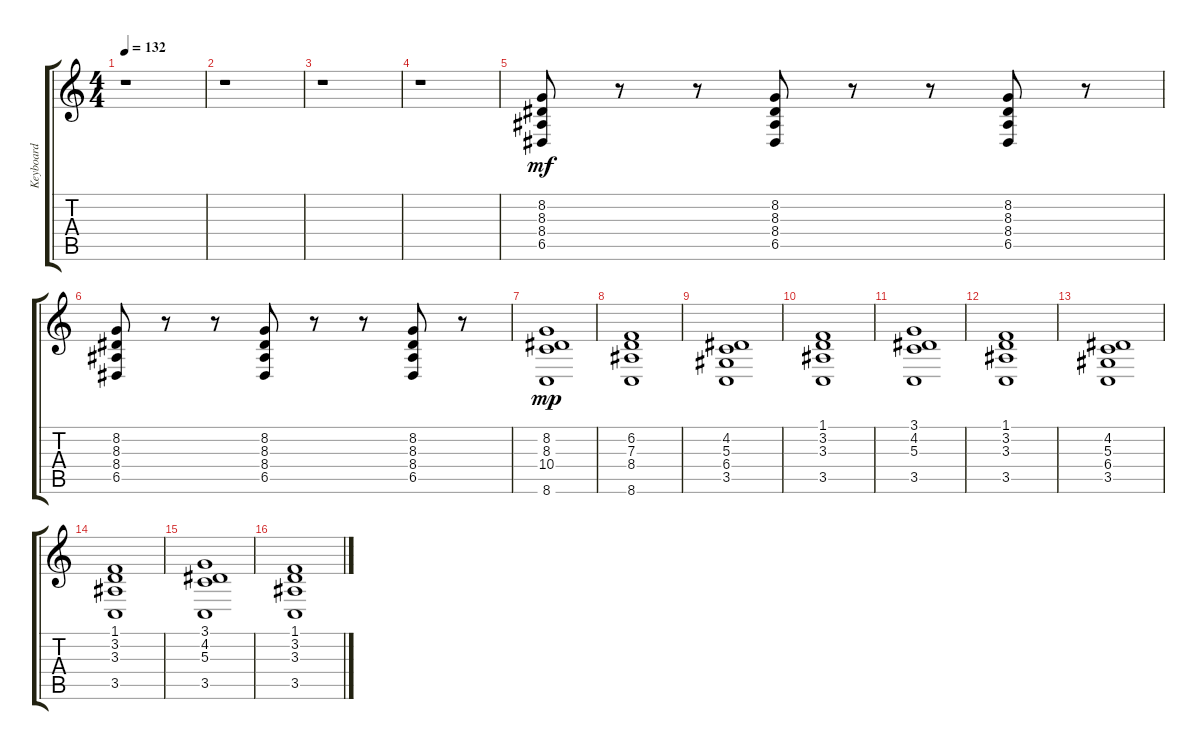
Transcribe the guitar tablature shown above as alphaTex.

\track ("Keyboard" "Keyboard") {instrument synthvoice}
\staff {score tabs}
\tuning (E4 B3 G3 D3 A2 E2) {hide}
\ts (4 4)
\tempo 132
\clef g2
\ks c
r.1{dy mp} |
r.1 |
r.1 |
r.1 |
(8.2 8.3 8.4 6.5).8{dy mf} r.8 r.8 (8.2 8.3 8.4 6.5).8 r.8 r.8 (8.2 8.3 8.4 6.5).8 r.8 |
(8.2 8.3 8.4 6.5).8 r.8 r.8 (8.2 8.3 8.4 6.5).8 r.8 r.8 (8.2 8.3 8.4 6.5).8 r.8 |
(8.2 8.3 10.4 8.6).1{dy mp} |
(6.2 7.3 8.4 8.6).1 |
(4.2 5.3 6.4 3.5).1 |
(1.1 3.2 3.3 3.5).1 |
(3.1 4.2 5.3 3.5).1 |
(1.1 3.2 3.3 3.5).1 |
(4.2 5.3 6.4 3.5).1 |
(1.1 3.2 3.3 3.5).1 |
(3.1 4.2 5.3 3.5).1 |
(1.1 3.2 3.3 3.5).1
